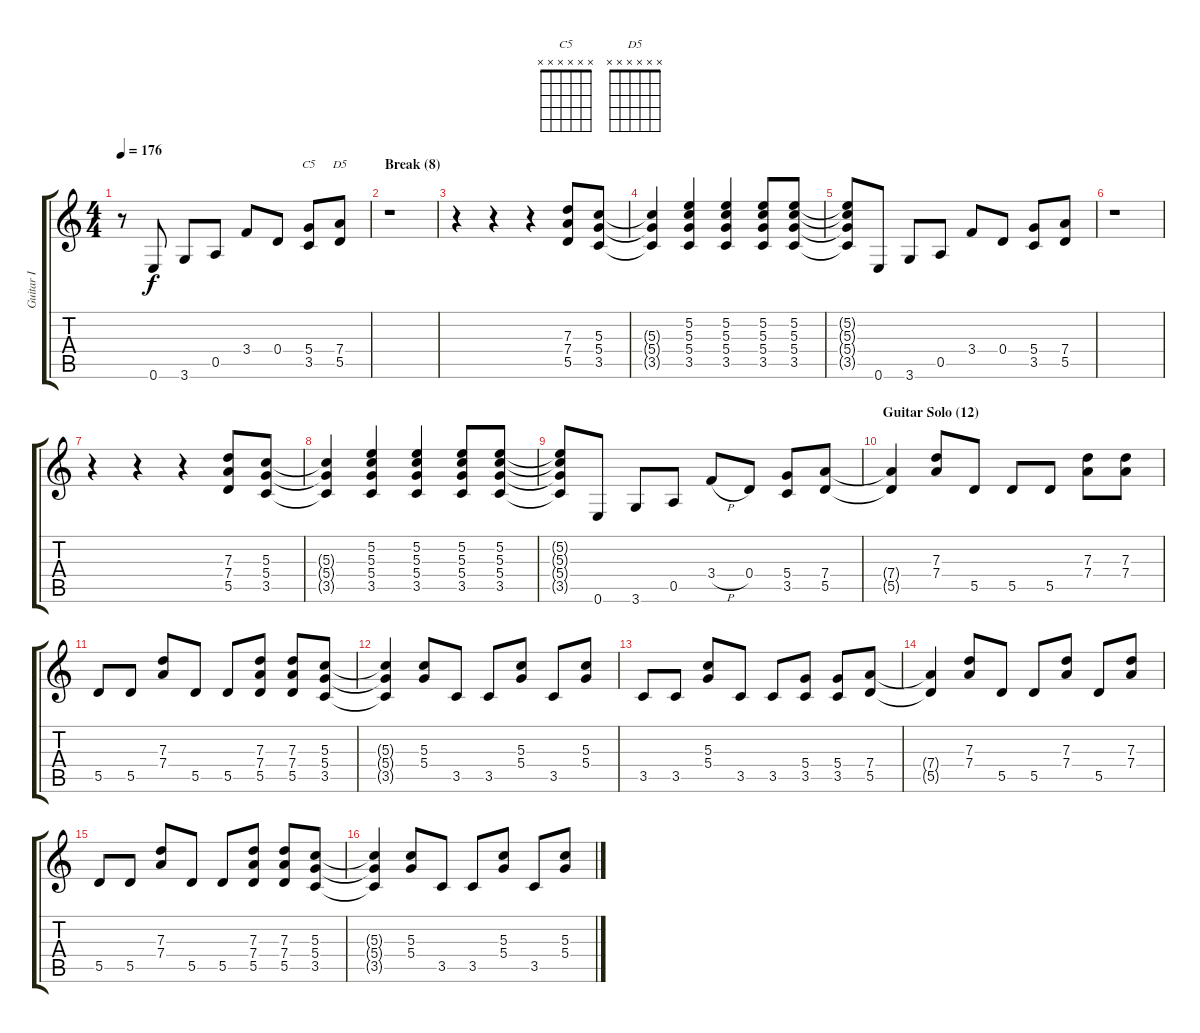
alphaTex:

\track ("Guitar I" "Guitar I") {instrument overdrivenguitar}
\staff {score tabs}
\tuning (E4 B3 G3 D3 A2 E2) {hide}
\chord ("C5" x x x x x x) {firstfret 0}
\chord ("D5" x x x x x x) {firstfret 0}
\ts (4 4)
\tempo 176
\clef g2
\ks c
r.8{dy ff} 0.6.8{dy f} 3.6.8 0.5.8 3.4.8 0.4.8 (5.4 3.5).8{ch "C5"} (7.4 5.5).8{ch "D5"} |
\section ("" "Break (8)")
r.1 |
r.4 r.4 r.4 (7.3 7.4 5.5).8 (5.3 5.4 3.5).8 |
(5.3{t} 5.4{t} 3.5{t}).4 (5.2 5.3 5.4 3.5).4 (5.2 5.3 5.4 3.5).4 (5.2 5.3 5.4 3.5).8 (5.2 5.3 5.4 3.5).8 |
(5.2{t} 5.3{t} 5.4{t} 3.5{t}).8 0.6.8 3.6.8 0.5.8 3.4.8 0.4.8 (5.4 3.5).8 (7.4 5.5).8 |
r.1 |
r.4 r.4 r.4 (7.3 7.4 5.5).8 (5.3 5.4 3.5).8 |
(5.3{t} 5.4{t} 3.5{t}).4 (5.2 5.3 5.4 3.5).4 (5.2 5.3 5.4 3.5).4 (5.2 5.3 5.4 3.5).8 (5.2 5.3 5.4 3.5).8 |
(5.2{t} 5.3{t} 5.4{t} 3.5{t}).8 0.6.8 3.6.8 0.5.8 3.4{h}.8 0.4.8 (5.4 3.5).8 (7.4 5.5).8 |
\section ("" "Guitar Solo (12)")
(7.4{t} 5.5{t}).4 (7.3 7.4).8 5.5.8 5.5.8 5.5.8 (7.3 7.4).8 (7.3 7.4).8 |
5.5.8 5.5.8 (7.3 7.4).8 5.5.8 5.5.8 (7.3 7.4 5.5).8 (7.3 7.4 5.5).8 (5.3 5.4 3.5).8 |
(5.3{t} 5.4{t} 3.5{t}).4 (5.3 5.4).8 3.5.8 3.5.8 (5.3 5.4).8 3.5.8 (5.3 5.4).8 |
3.5.8 3.5.8 (5.3 5.4).8 3.5.8 3.5.8 (5.4 3.5).8 (5.4 3.5).8 (7.4 5.5).8 |
(7.4{t} 5.5{t}).4 (7.3 7.4).8 5.5.8 5.5.8 (7.3 7.4).8 5.5.8 (7.3 7.4).8 |
5.5.8 5.5.8 (7.3 7.4).8 5.5.8 5.5.8 (7.3 7.4 5.5).8 (7.3 7.4 5.5).8 (5.3 5.4 3.5).8 |
(5.3{t} 5.4{t} 3.5{t}).4 (5.3 5.4).8 3.5.8 3.5.8 (5.3 5.4).8 3.5.8 (5.3 5.4).8
